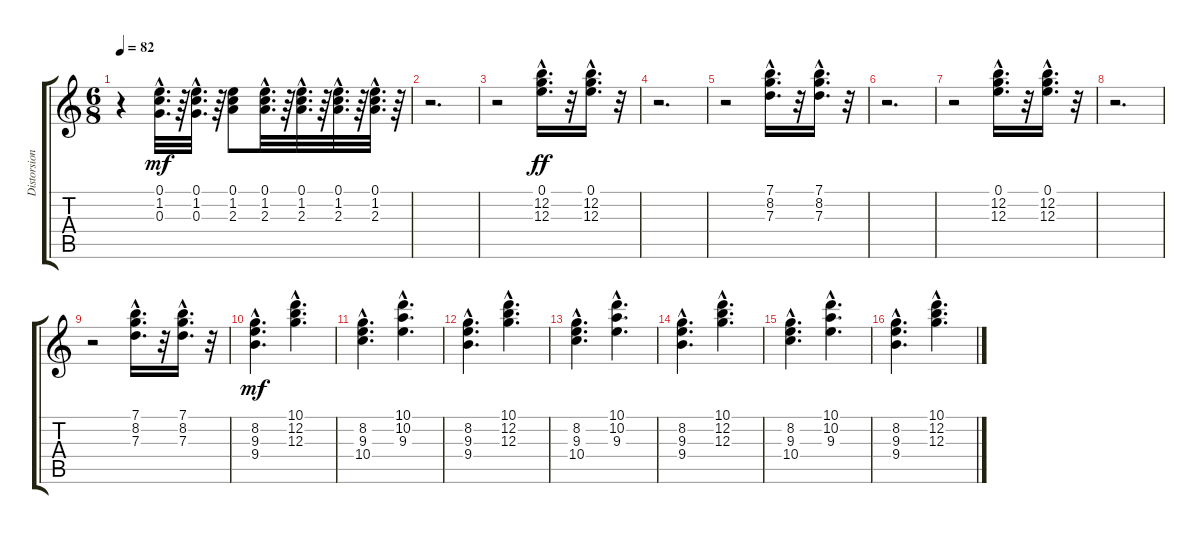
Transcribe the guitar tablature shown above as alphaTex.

\track ("Distorsion" "Distorsion") {instrument distortionguitar}
\staff {score tabs}
\tuning (E4 B3 G3 D3 A2 E2) {hide}
\ts (6 8)
\tempo 82
\clef g2
\ks c
r.4{dy mf} (0.1{hac} 1.2{hac} 0.3{hac}).32{d} r.64 (0.1{hac} 1.2{hac} 0.3{hac}).32{d} r.64 (0.1 1.2 2.3).8 (0.1{hac} 1.2{hac} 2.3{hac}).32{d} r.64 (0.1{hac} 1.2{hac} 2.3{hac}).32{d} r.64 (0.1{hac} 1.2{hac} 2.3{hac}).32{d} r.64 (0.1{hac} 1.2{hac} 2.3{hac}).32{d} r.64 |
r.2{d} |
r.2 (0.1{hac} 12.2{hac} 12.3{hac}).16{d dy ff} r.32 (0.1{hac} 12.2{hac} 12.3{hac}).16{d} r.32 |
r.2{d} |
r.2 (7.1{hac} 8.2{hac} 7.3{hac}).16{d} r.32 (7.1{hac} 8.2{hac} 7.3{hac}).16{d} r.32 |
r.2{d} |
r.2 (0.1{hac} 12.2{hac} 12.3{hac}).16{d} r.32 (0.1{hac} 12.2{hac} 12.3{hac}).16{d} r.32 |
r.2{d} |
r.2 (7.1{hac} 8.2{hac} 7.3{hac}).16{d} r.32 (7.1{hac} 8.2{hac} 7.3{hac}).16{d} r.32 |
(8.2{hac} 9.3{hac} 9.4{hac}).4{d dy mf} (10.1{hac} 12.2{hac} 12.3{hac}).4{d} |
(8.2{hac} 9.3{hac} 10.4{hac}).4{d} (10.1{hac} 10.2{hac} 9.3{hac}).4{d} |
(8.2{hac} 9.3{hac} 9.4{hac}).4{d} (10.1{hac} 12.2{hac} 12.3{hac}).4{d} |
(8.2{hac} 9.3{hac} 10.4{hac}).4{d} (10.1{hac} 10.2{hac} 9.3{hac}).4{d} |
(8.2{hac} 9.3{hac} 9.4{hac}).4{d} (10.1{hac} 12.2{hac} 12.3{hac}).4{d} |
(8.2{hac} 9.3{hac} 10.4{hac}).4{d} (10.1{hac} 10.2{hac} 9.3{hac}).4{d} |
(8.2{hac} 9.3{hac} 9.4{hac}).4{d} (10.1{hac} 12.2{hac} 12.3{hac}).4{d}
